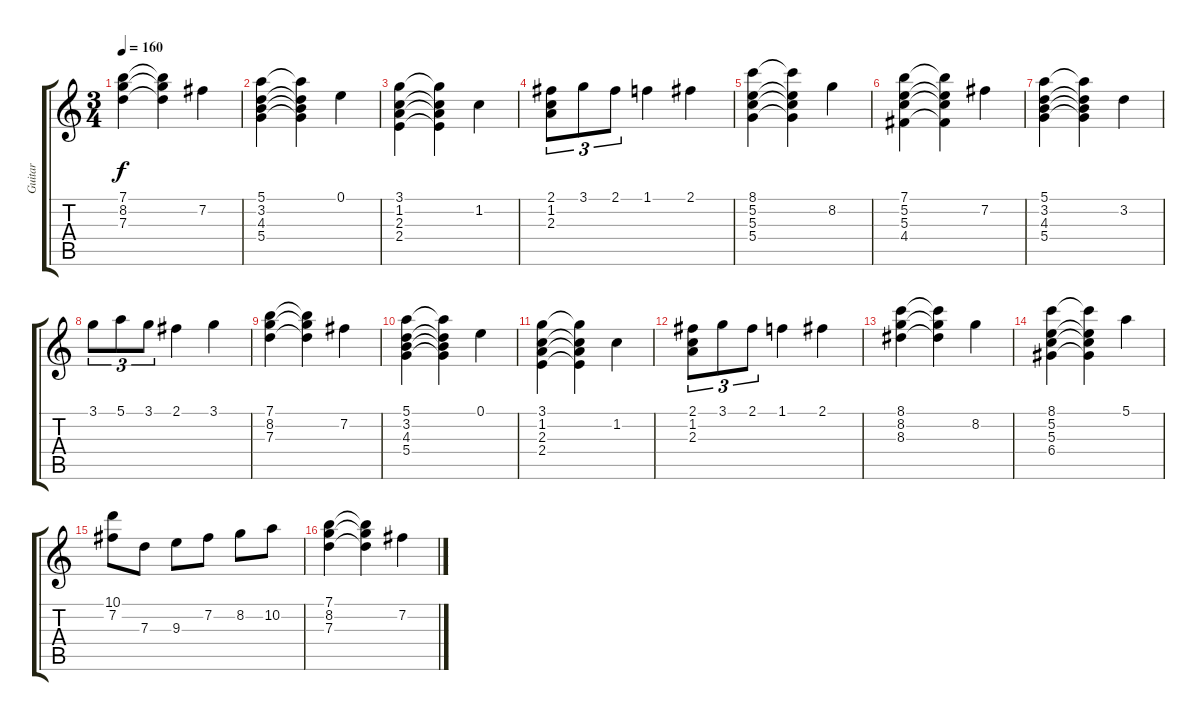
\track ("Guitar" "Guitar") {instrument acousticguitarnylon}
\staff {score tabs}
\tuning (E4 B3 G3 D3 A2 E2) {hide}
\ts (3 4)
\tempo 160
\clef g2
\ks c
(7.1 8.2 7.3).4{dy f} (7.1{t} 8.2{t} 7.3{t}).4 7.2.4 |
(5.1 3.2 4.3 5.4).4 (5.1{t} 3.2{t} 4.3{t} 5.4{t}).4 0.1.4 |
(3.1 1.2 2.3 2.4).4 (3.1{t} 1.2{t} 2.3{t} 2.4{t}).4 1.2.4 |
(2.1 1.2 2.3).8{tu (3 2)} 3.1.8{tu (3 2)} 2.1.8{tu (3 2)} 1.1.4 2.1.4 |
(8.1 5.2 5.3 5.4).4 (8.1{t} 5.2{t} 5.3{t} 5.4{t}).4 8.2.4 |
(7.1 5.2 5.3 4.4).4 (7.1{t} 5.2{t} 5.3{t} 4.4{t}).4 7.2.4 |
(5.1 3.2 4.3 5.4).4 (5.1{t} 3.2{t} 4.3{t} 5.4{t}).4 3.2.4 |
3.1.8{tu (3 2)} 5.1.8{tu (3 2)} 3.1.8{tu (3 2)} 2.1.4 3.1.4 |
(7.1 8.2 7.3).4 (7.1{t} 8.2{t} 7.3{t}).4 7.2.4 |
(5.1 3.2 4.3 5.4).4 (5.1{t} 3.2{t} 4.3{t} 5.4{t}).4 0.1.4 |
(3.1 1.2 2.3 2.4).4 (3.1{t} 1.2{t} 2.3{t} 2.4{t}).4 1.2.4 |
(2.1 1.2 2.3).8{tu (3 2)} 3.1.8{tu (3 2)} 2.1.8{tu (3 2)} 1.1.4 2.1.4 |
(8.1 8.2 8.3).4 (8.1{t} 8.2{t} 8.3{t}).4 8.2.4 |
(8.1 5.2 5.3 6.4).4 (8.1{t} 5.2{t} 5.3{t} 6.4{t}).4 5.1.4 |
(10.1 7.2).8 7.3.8 9.3.8 7.2.8 8.2.8 10.2.8 |
(7.1 8.2 7.3).4 (7.1{t} 8.2{t} 7.3{t}).4 7.2.4
